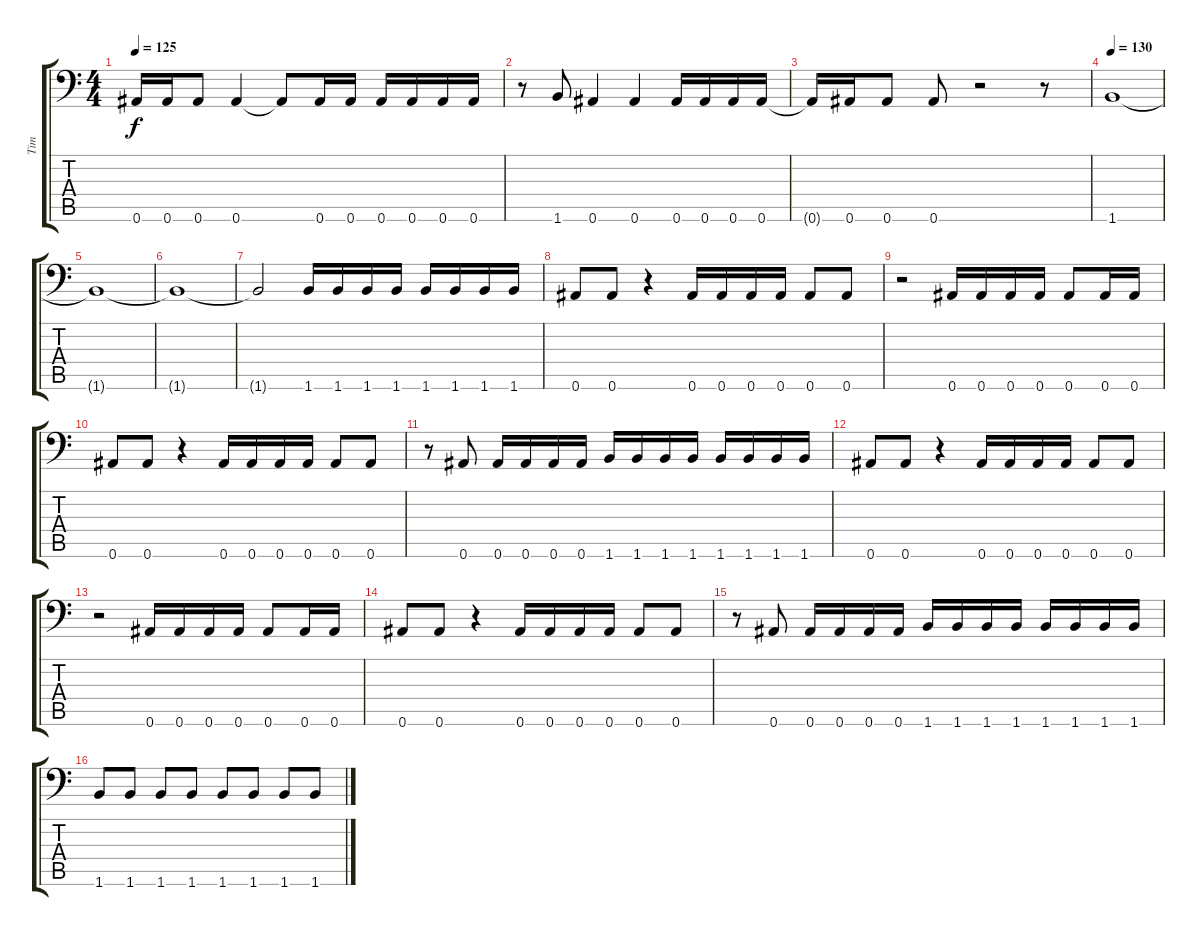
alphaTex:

\track ("Tim" "Tim") {instrument electricbasspick}
\staff {score tabs}
\tuning (C4 G3 Eb3 Bb2 F2 Bb1) {hide}
\ts (4 4)
\tempo 125
\clef f4
\ks c
0.6{t}.16{dy f} 0.6.16 0.6.8 0.6.4 0.6{t}.8 0.6.16 0.6.16 0.6.16 0.6.16 0.6.16 0.6.16 |
r.8 1.6.8 0.6.4 0.6.4 0.6.16 0.6.16 0.6.16 0.6.16 |
0.6{t}.16 0.6.16 0.6.8 0.6.8 r.2 r.8 |
\tempo 130
1.6.1 |
1.6{t}.1 |
1.6{t}.1 |
1.6{t}.2 1.6.16 1.6.16 1.6.16 1.6.16 1.6.16 1.6.16 1.6.16 1.6.16 |
0.6.8 0.6.8 r.4 0.6.16 0.6.16 0.6.16 0.6.16 0.6.8 0.6.8 |
r.2 0.6.16 0.6.16 0.6.16 0.6.16 0.6.8 0.6.16 0.6.16 |
0.6.8 0.6.8 r.4 0.6.16 0.6.16 0.6.16 0.6.16 0.6.8 0.6.8 |
r.8 0.6.8 0.6.16 0.6.16 0.6.16 0.6.16 1.6.16 1.6.16 1.6.16 1.6.16 1.6.16 1.6.16 1.6.16 1.6.16 |
0.6.8 0.6.8 r.4 0.6.16 0.6.16 0.6.16 0.6.16 0.6.8 0.6.8 |
r.2 0.6.16 0.6.16 0.6.16 0.6.16 0.6.8 0.6.16 0.6.16 |
0.6.8 0.6.8 r.4 0.6.16 0.6.16 0.6.16 0.6.16 0.6.8 0.6.8 |
r.8 0.6.8 0.6.16 0.6.16 0.6.16 0.6.16 1.6.16 1.6.16 1.6.16 1.6.16 1.6.16 1.6.16 1.6.16 1.6.16 |
1.6.8 1.6.8 1.6.8 1.6.8 1.6.8 1.6.8 1.6.8 1.6.8
